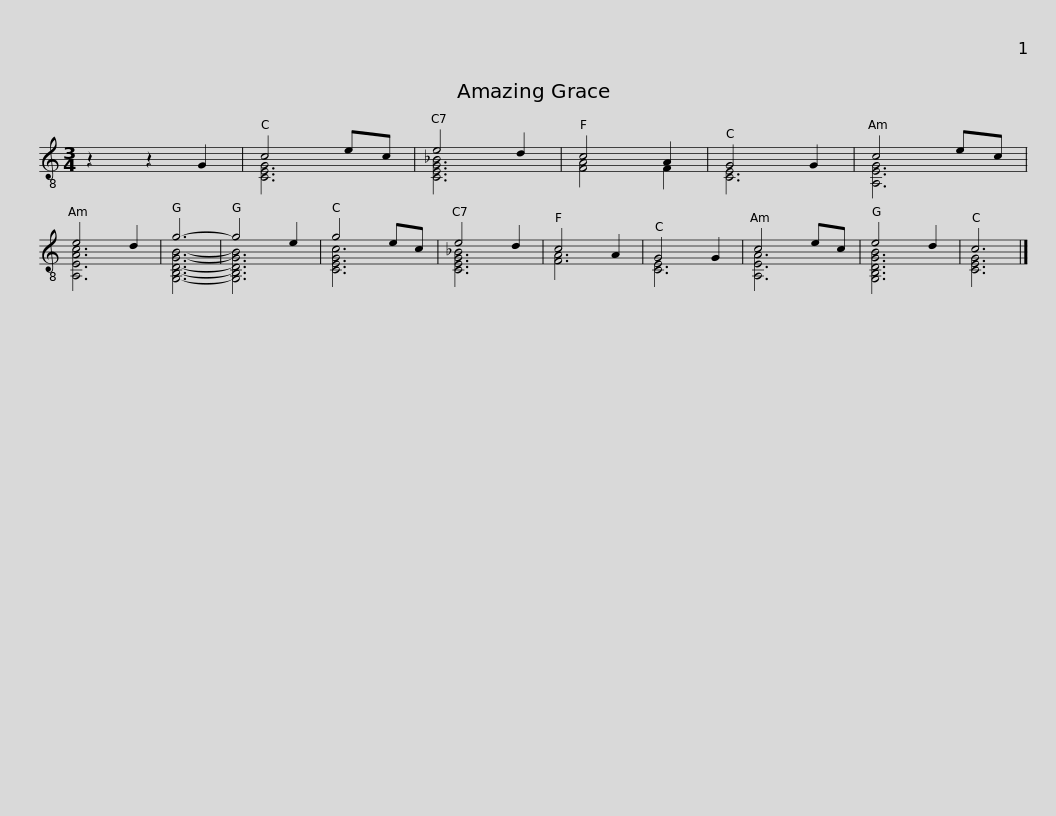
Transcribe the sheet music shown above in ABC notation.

X:1
%%score ( 1 2 )
L:1/8
M:3/4
I:linebreak $
K:C
V:1 treble-8
V:2 treble-8
V:1
 z2 z2 G2 | c4 ec | e4 d2 | c4 A2 | G4 G2 |$ %5
 c4 ec | e4 d2 | g6- | g4 e2 | g4 ec |$ %10
 e4 d2 | c4 A2 | G4 G2 | c4 ec | e4 d2 |$ %15
 c6 |] %16
V:2
 x6 | [CEG]6 | [CEG_B]6 | [FA]4 F2 | [CE]6 |$ %5
 [A,EG]6 | [A,EAc]6 | [G,B,DGB]6- | [G,B,DGB]6 | [CEGc]6 |$ %10
 [CEG_B]6 | [FA]6 | [CE]6 | [A,EA]6 | [G,B,DGB]6 |$ %15
 [CEG]6 |] %16
